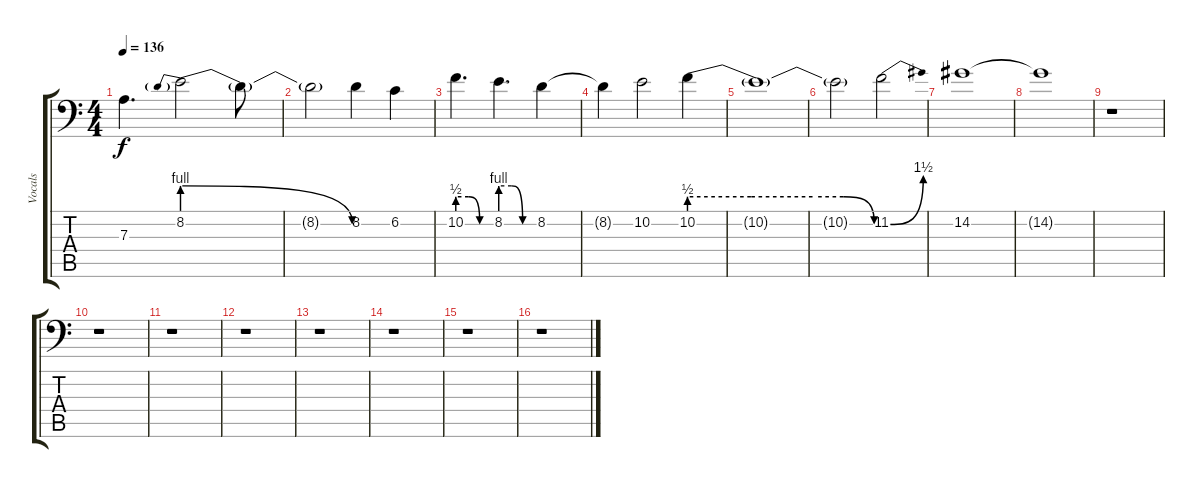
\track ("Vocals" "Vocals") {instrument lead2sawtooth}
\staff {score tabs}
\tuning (B3 Gb3 D3 A2 E2 A1) {hide}
\ts (4 4)
\tempo 136
\clef f4
\ks c
7.3.4{d dy f} 8.2{be (prebendrelease 0 4 60 0)}.2 8.2{t}.8 |
8.2{t}.2 8.2.4 6.2.4 |
10.2{be (custom 0 2 20 2 40 0 60 0)}.4{d} 8.2{be (custom 0 4 20 4 40 0 60 0)}.4{d} 8.2.4 |
8.2{t}.4 10.2.2 10.2{be (custom 0 2 20 2 40 2 50 2 60 0)}.4 |
10.2{t}.1 |
10.2{t}.2 11.2{be (bend 0 0 60 6)}.2 |
14.2.1 |
14.2{t}.1 |
r.1 |
r.1 |
r.1 |
r.1 |
r.1 |
r.1 |
r.1 |
r.1
